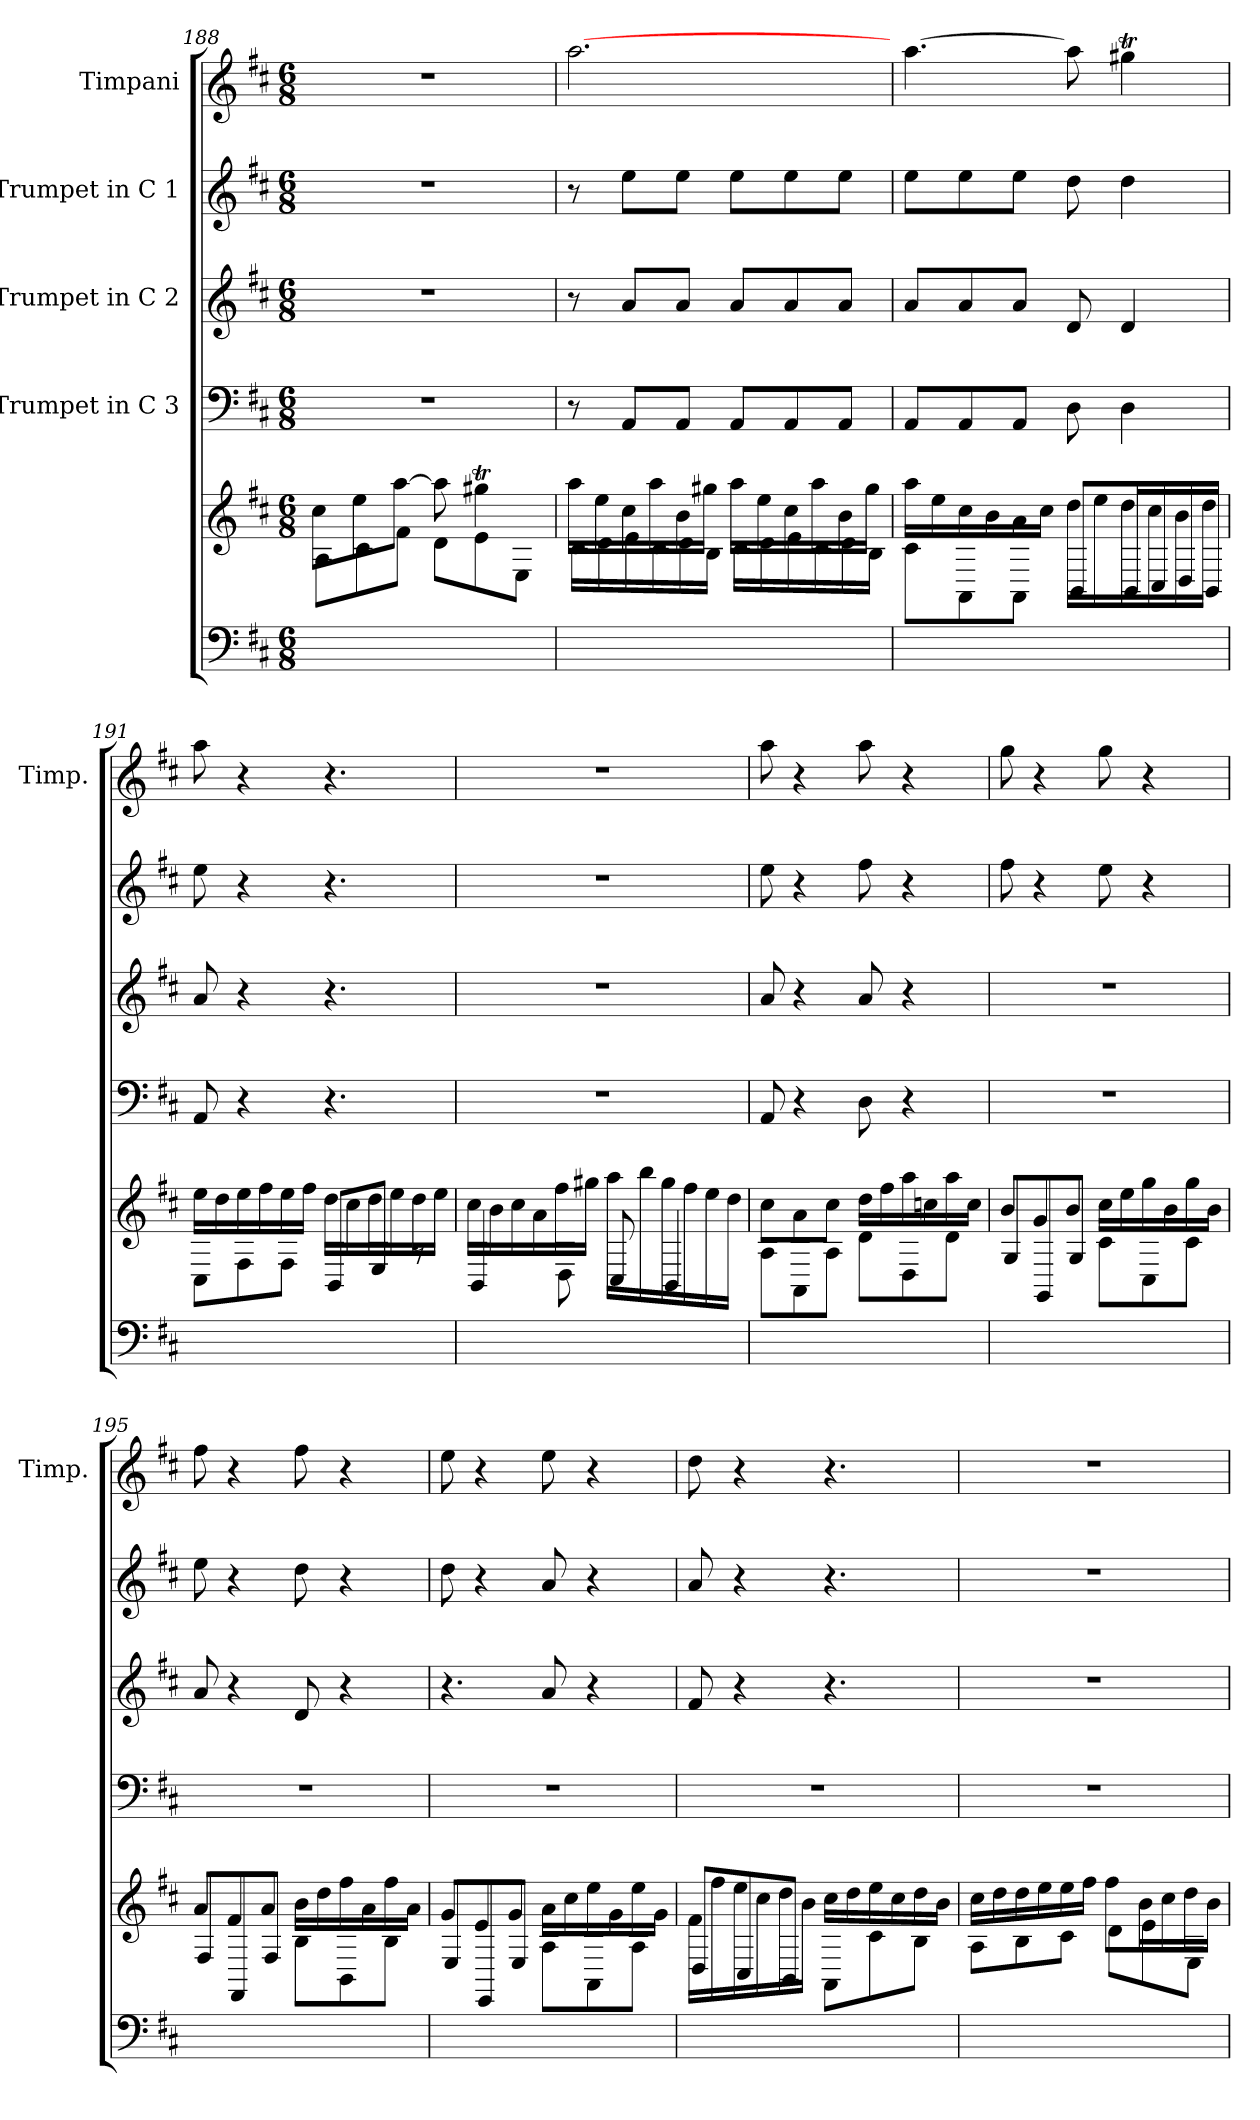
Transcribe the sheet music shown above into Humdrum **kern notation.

**kern	**kern	**kern	**kern	**kern	**kern
*part5	*part5	*part4	*part3	*part2	*part1
*staff6	*staff5	*staff4	*staff3	*staff2	*staff1
*	*	*I"Trumpet in C 3	*I"Trumpet in C 2	*I"Trumpet in C 1	*I"Timpani
*	*	*	*	*	*I'Timp.
*clefF4	*clefG2	*clefF4	*clefG2	*clefG2	*clefG2
*k[f#c#]	*k[f#c#]	*k[f#c#]	*k[f#c#]	*k[f#c#]	*k[f#c#]
*	*D:	*D:	*D:	*D:	*D:
*M6/8	*M6/8	*M6/8	*M6/8	*M6/8	*M6/8
=188	=188	=188	=188	=188	=188
*	*^	*	*	*	*
2.ryy	8cc#\L	8A\L	2.r	2.r	2.r	2.r
.	8ee\	8c#\	.	.	.	.
.	[8aa\J	8f#\J	.	.	.	.
.	8aa\]	8d\L	.	.	.	.
.	4gg#t\	8e\	.	.	.	.
.	.	8E\J	.	.	.	.
=189	=189	=189	=189	=189	=189	=189
2.ryy	16aa\LL	16c#\LL	8r	8r	8r	[2.aa\
.	16ee\	16d\	.	.	.	.
.	16cc#\	16e\	8AA/L	8a/L	8ee\L	.
.	16aa\	16c#\	.	.	.	.
.	16b\	16d\	8AA/J	8a/J	8ee\J	.
.	16gg#\JJ	16B\JJ	.	.	.	.
.	16aa\LL	16c#\LL	8AA/L	8a/L	8ee\L	.
.	16ee\	16d\	.	.	.	.
.	16cc#\	16e\	8AA/	8a/	8ee\	.
.	16aa\	16c#\	.	.	.	.
.	16b\	16d\	8AA/J	8a/J	8ee\J	.
.	16gg#\JJ	16B\JJ	.	.	.	.
=190	=190	=190	=190	=190	=190	=190
2.ryy	16aa\LL	8c#\L	8AA/L	8a/L	8ee\L	[4.aa\
.	16ee\	.	.	.	.	.
.	16cc#\	8AA\	8AA/	8a/	8ee\	.
.	16b\	.	.	.	.	.
.	16a\	8AA\J	8AA/J	8a/J	8ee\J	.
.	16cc#\JJ	.	.	.	.	.
.	16dd\LL	8BB/L	8D\	8d/	8dd\	8aa\]
.	16ee\	.	.	.	.	.
.	16dd\	16BB/L	4D\	4d/	4dd\	4gg#t\
.	16cc#\	16C#/	.	.	.	.
.	16b\	16D/	.	.	.	.
.	16dd\JJ	16BB/JJ	.	.	.	.
=191	=191	=191	=191	=191	=191	=191
2.ryy	16ee\LL	8C#\L	8AA/	8a/	8ee\	8aa\
.	16dd\	.	.	.	.	.
.	16ee\	8F#\	4r	4r	4r	4r
.	16ff#\	.	.	.	.	.
.	16ee\	8F#\J	.	.	.	.
.	16ff#\JJ	.	.	.	.	.
.	16dd\LL	8BB/L	4.r	4.r	4.r	4.r
.	16cc#\	.	.	.	.	.
.	16dd\	8E/J	.	.	.	.
.	16ee\	.	.	.	.	.
.	16dd\	8r	.	.	.	.
.	16ee\JJ	.	.	.	.	.
!!LO:LB:g=z
=192	=192	=192	=192	=192	=192	=192
2.ryy	16cc#\LL	4BB/	2.r	2.r	2.r	2.r
.	16b\	.	.	.	.	.
.	16cc#\	.	.	.	.	.
.	16a\	.	.	.	.	.
.	16ff#\	8D\	.	.	.	.
.	16gg#\JJ	.	.	.	.	.
.	16aa\LL	8C#/	.	.	.	.
.	16bb\	.	.	.	.	.
.	16gg#\	4BB/	.	.	.	.
.	16ff#\	.	.	.	.	.
.	16ee\	.	.	.	.	.
.	16dd\JJ	.	.	.	.	.
=193	=193	=193	=193	=193	=193	=193
2.ryy	8cc#\L	8A\L	8AA/	8a/	8ee\	8aa\
.	8a\	8AA\	4r	4r	4r	4r
.	8cc#\J	8A\J	.	.	.	.
.	16dd\LL	8d\L	8D\	8a/	8ff#\	8aa\
.	16ff#\	.	.	.	.	.
.	16aa\	8D\	4r	4r	4r	4r
.	16ccn\	.	.	.	.	.
.	16aa\	8d\J	.	.	.	.
.	16cc\JJ	.	.	.	.	.
=194	=194	=194	=194	=194	=194	=194
2.ryy	8b/L	8G/L	2.r	2.r	8ff#\	8gg\
.	8g/	8GG/	.	.	4r	4r
.	8b/J	8G/J	.	.	.	.
.	16cc#\LL	8c#\L	.	.	8ee\	8gg\
.	16ee\	.	.	.	.	.
.	16gg\	8C#\	.	.	4r	4r
.	16b\	.	.	.	.	.
.	16gg\	8c#\J	.	.	.	.
.	16b\JJ	.	.	.	.	.
=195	=195	=195	=195	=195	=195	=195
2.ryy	8a/L	8F#/L	2.r	8a/	8ee\	8ff#\
.	8f#/	8FF#/	.	4r	4r	4r
.	8a/J	8F#/J	.	.	.	.
.	16b\LL	8B\L	.	8d/	8dd\	8ff#\
.	16dd\	.	.	.	.	.
.	16ff#\	8BB\	.	4r	4r	4r
.	16a\	.	.	.	.	.
.	16ff#\	8B\J	.	.	.	.
.	16a\JJ	.	.	.	.	.
=196	=196	=196	=196	=196	=196	=196
2.ryy	8g/L	8E/L	2.r	4.r	8dd\	8ee\
.	8e/	8EE/	.	.	4r	4r
.	8g/J	8E/J	.	.	.	.
.	16a\LL	8A\L	.	8a/	8a/	8ee\
.	16cc#\	.	.	.	.	.
.	16ee\	8AA\	.	4r	4r	4r
.	16g\	.	.	.	.	.
.	16ee\	8A\J	.	.	.	.
.	16g\JJ	.	.	.	.	.
=197	=197	=197	=197	=197	=197	=197
2.ryy	16f#\LL	8D/L	2.r	8f#/	8a/	8dd\
.	16ff#\	.	.	.	.	.
.	16ee\	8C#/	.	4r	4r	4r
.	16cc#\	.	.	.	.	.
.	16dd\	8BB/J	.	.	.	.
.	16b\JJ	.	.	.	.	.
.	16cc#\LL	8AA\L	.	4.r	4.r	4.r
.	16dd\	.	.	.	.	.
.	16ee\	8c#\	.	.	.	.
.	16cc#\	.	.	.	.	.
.	16dd\	8B\J	.	.	.	.
.	16b\JJ	.	.	.	.	.
!!LO:PB:g=z
=198	=198	=198	=198	=198	=198	=198
2.ryy	16cc#\LL	8A\L	2.r	2.r	2.r	2.r
.	16dd\	.	.	.	.	.
.	16dd\	8B\	.	.	.	.
.	16ee\	.	.	.	.	.
.	16ee\	8c#\J	.	.	.	.
.	16ff#\JJ	.	.	.	.	.
.	8ff#\L	8d\L	.	.	.	.
.	16b\L	8e\	.	.	.	.
.	16cc#\	.	.	.	.	.
.	16dd\	8E\J	.	.	.	.
.	16b\JJ	.	.	.	.	.
*	*v	*v	*	*	*	*
=	=	=	=	=	=
*-	*-	*-	*-	*-	*-
